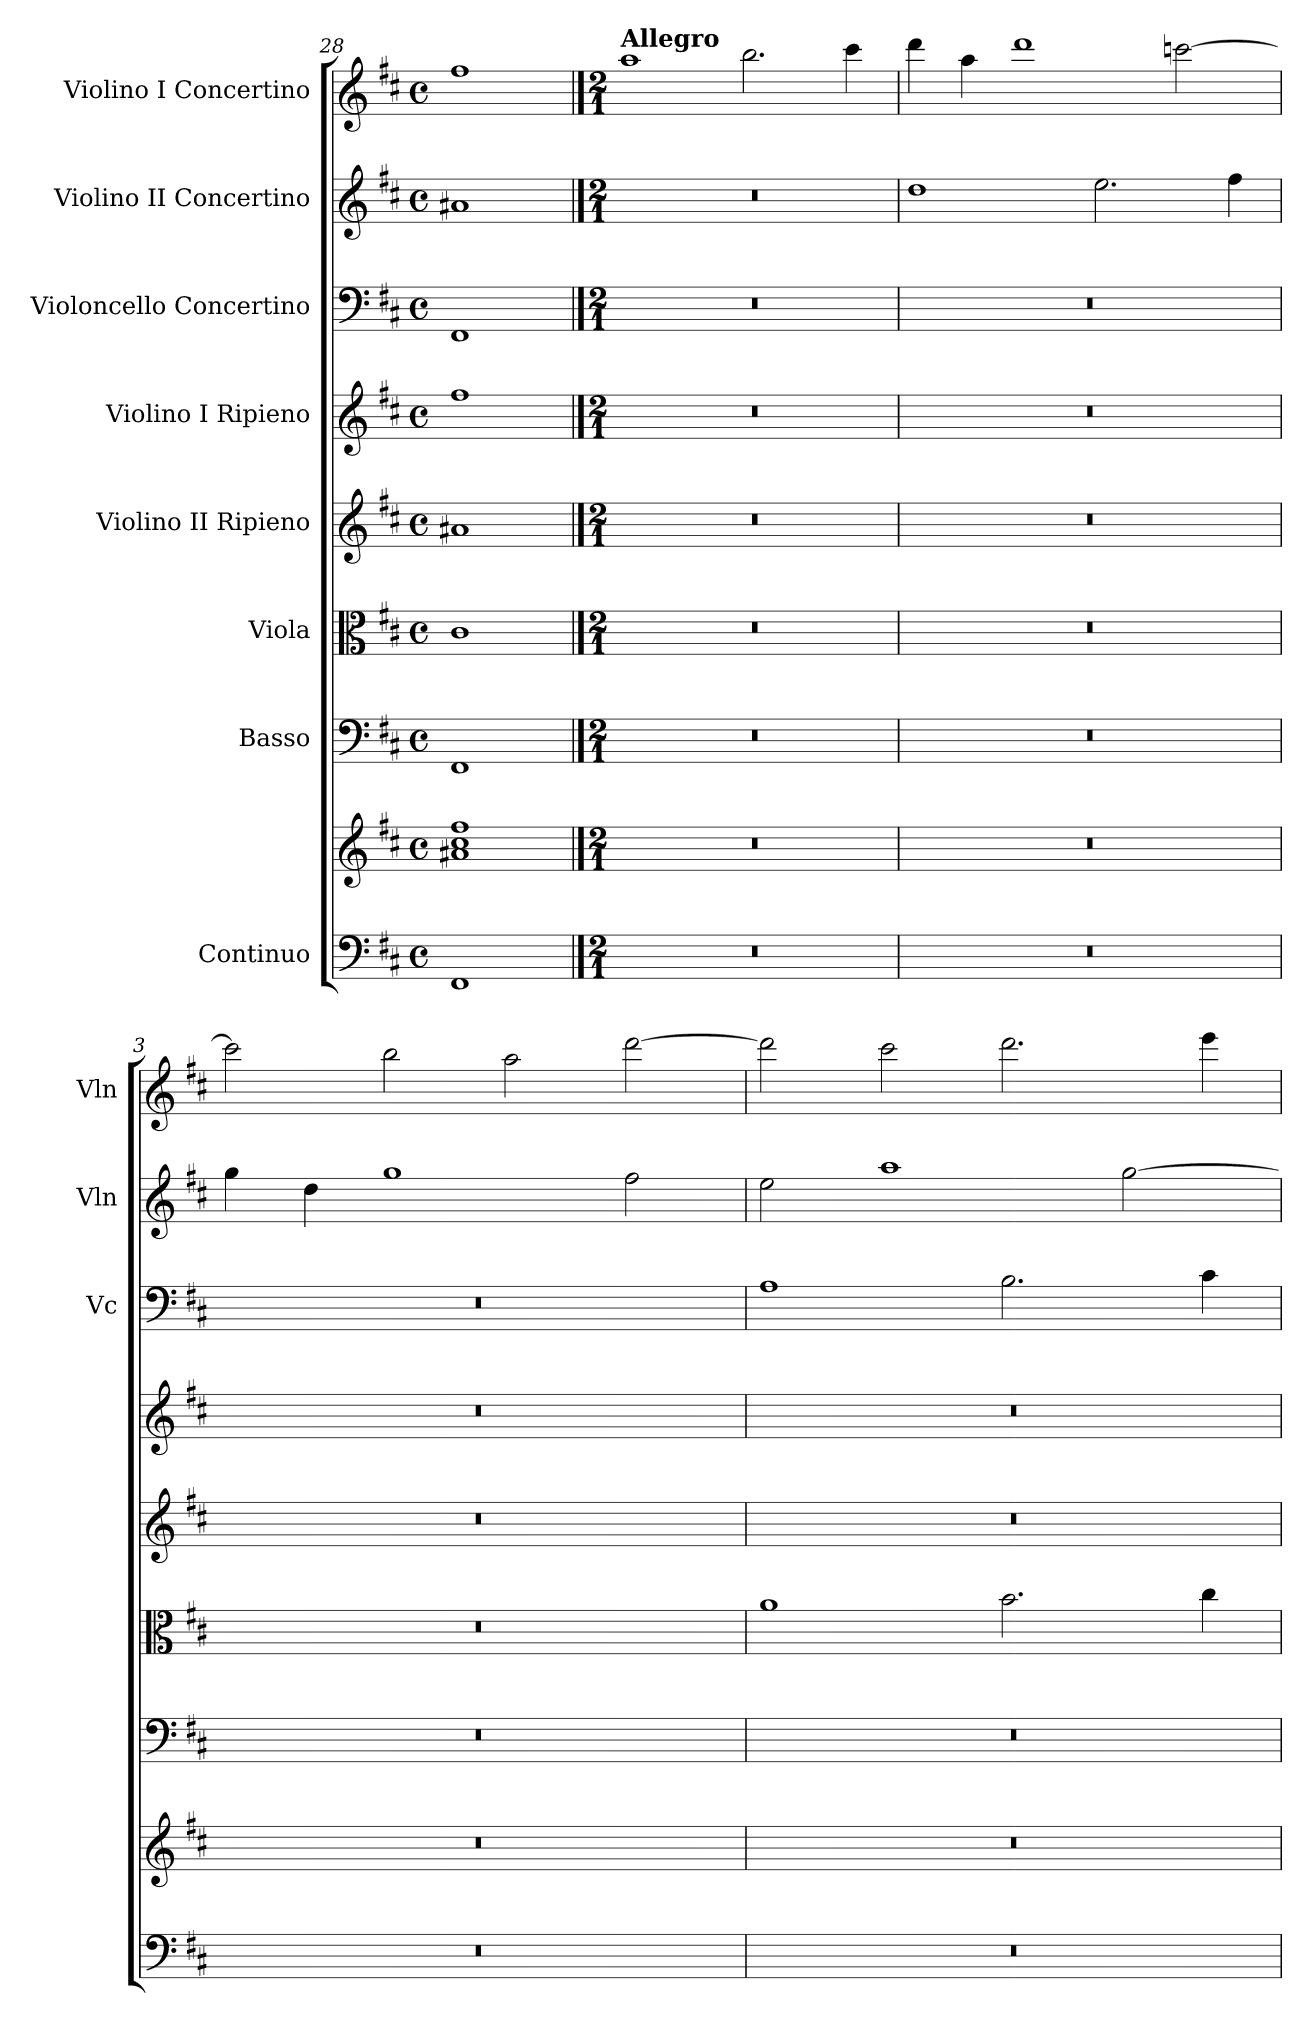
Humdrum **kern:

**kern	**kern	**kern	**kern	**kern	**kern	**kern	**kern	**kern
*part8	*part8	*part7	*part6	*part5	*part4	*part3	*part2	*part1
*staff9	*staff8	*staff7	*staff6	*staff5	*staff4	*staff3	*staff2	*staff1
*I"Continuo	*	*I"Basso	*I"Viola	*I"Violino II Ripieno	*I"Violino I Ripieno	*I"Violoncello Concertino	*I"Violino II Concertino	*I"Violino I Concertino
*	*	*	*	*	*	*I'Vc	*I'Vln	*I'Vln
*clefF4	*clefG2	*clefF4	*clefC3	*clefG2	*clefG2	*clefF4	*clefG2	*clefG2
*k[f#c#]	*k[f#c#]	*k[f#c#]	*k[f#c#]	*k[f#c#]	*k[f#c#]	*k[f#c#]	*k[f#c#]	*k[f#c#]
*M4/4	*M4/4	*M4/4	*M4/4	*M4/4	*M4/4	*M4/4	*M4/4	*M4/4
*met(c)	*met(c)	*met(c)	*met(c)	*met(c)	*met(c)	*met(c)	*met(c)	*met(c)
=28	=28	=28	=28	=28	=28	=28	=28	=28
1FF#	1a#X 1cc# 1ff#	1FF#	1c#	1a#X	1ff#	1FF#	1a#X	1ff#
!!LO:PB:g=z
==1	==1	==1	==1	==1	==1	==1	==1	==1
*M2/1	*M2/1	*M2/1	*M2/1	*M2/1	*M2/1	*M2/1	*M2/1	*M2/1
!	!	!	!	!	!	!	!	!LO:TX:a:B:t=Allegro
0r	0r	0r	0r	0r	0r	0r	0r	1aa
.	.	.	.	.	.	.	.	2.bb\
.	.	.	.	.	.	.	.	4ccc#\
=2	=2	=2	=2	=2	=2	=2	=2	=2
0r	0r	0r	0r	0r	0r	0r	1dd	4ddd\
.	.	.	.	.	.	.	.	4aa\
.	.	.	.	.	.	.	.	1ddd
.	.	.	.	.	.	.	2.ee\	.
.	.	.	.	.	.	.	.	[2cccn\
.	.	.	.	.	.	.	4ff#\	.
=3	=3	=3	=3	=3	=3	=3	=3	=3
0r	0r	0r	0r	0r	0r	0r	4gg\	2ccc\]
.	.	.	.	.	.	.	4dd\	.
.	.	.	.	.	.	.	1gg	2bb\
.	.	.	.	.	.	.	.	2aa\
.	.	.	.	.	.	.	2ff#\	[2ddd\
=4	=4	=4	=4	=4	=4	=4	=4	=4
0r	0r	0r	1a	0r	0r	1A	2ee\	2ddd\]
.	.	.	.	.	.	.	1aa	2ccc#\
.	.	.	2.b\	.	.	2.B\	.	2.ddd\
.	.	.	.	.	.	.	[2gg\	.
.	.	.	4cc#\	.	.	4c#\	.	4eee\
=	=	=	=	=	=	=	=	=
*-	*-	*-	*-	*-	*-	*-	*-	*-
